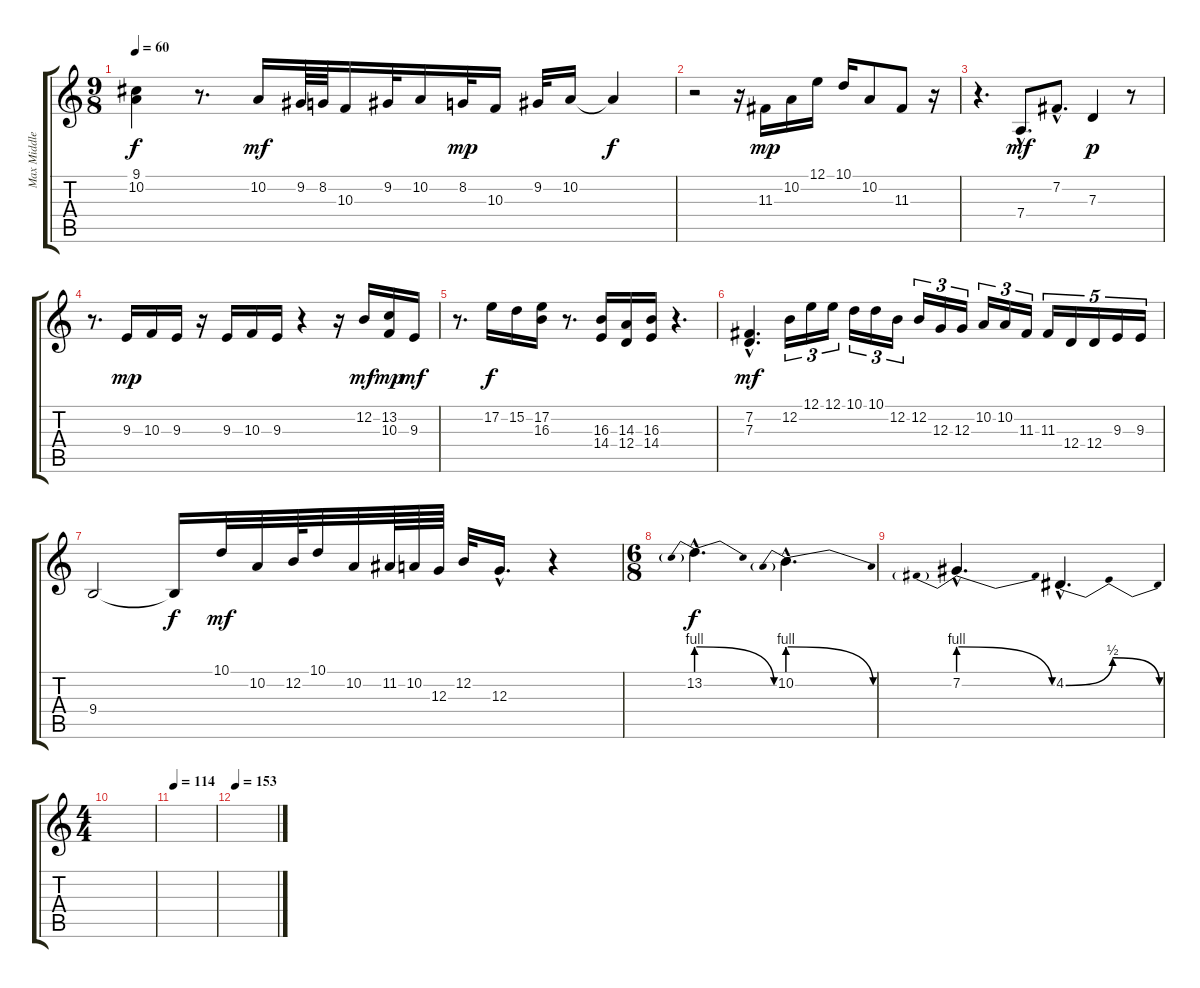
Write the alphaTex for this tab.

\track ("Max Middleton" "Max Middle") {instrument lead8bassandlead}
\staff {score tabs}
\tuning (E4 B3 G3 D3 A2 E2) {hide}
\ts (9 8)
\tempo 60
\clef g2
\ks c
(9.1 10.2).4{dy f} r.8{d} 10.2.16{dy mf} 9.2.64 8.2.64 10.3.16 9.2.32 10.2.16 8.2.32{dy mp} 10.3.16 9.2.32 10.2.16 10.2{t}.4{dy f} |
r.2 r.16 11.3.16{dy mp} 10.2.16 12.1.16 10.1.16 10.2.8 11.3.8 r.16 |
r.4{d} 7.4{hac}.8{d dy mf} 7.2{hac}.8{d} 7.3.4{dy p} r.8 |
r.8{d} 9.3.16{dy mp} 10.3.16 9.3.16 r.16 9.3.16 10.3.16 9.3.16 r.4 r.16 12.2.16{dy mf} (13.2 10.3).16{dy mp} 9.3.16{dy mf} |
r.8{d} 17.2.16{dy f} 15.2.16 (17.2 16.3).16 r.8{d} (16.3 14.4).16 (14.3 12.4).16 (16.3 14.4).16 r.4{d} |
(7.2{hac} 7.3{hac}).4{d dy mf} 12.2.16{tu (3 2)} 12.1.16{tu (3 2)} 12.1.16{tu (3 2)} 10.1.16{tu (3 2)} 10.1.16{tu (3 2)} 12.2.16{tu (3 2)} 12.2.16{tu (3 2)} 12.3.16{tu (3 2)} 12.3.16{tu (3 2)} 10.2.16{tu (3 2)} 10.2.16{tu (3 2)} 11.3.16{tu (3 2)} 11.3.16{tu (5 4)} 12.4.16{tu (5 4)} 12.4.16{tu (5 4)} 9.3.16{tu (5 4)} 9.3.16{tu (5 4)} |
9.4.2 9.4{t}.16{dy f} 10.1.32{dy mf} 10.2.32 12.2.64 10.1.32 10.2.32 11.2.64 10.2.64 12.3.64 12.2.32 12.3{hac}.16{d} r.4 |
\ts (6 8)
13.2{be (prebendrelease 0 4 60 0) hac}.4{d dy f} 10.2{be (prebendrelease 0 4 60 0) hac}.4{d} |
7.2{be (prebendrelease 0 4 60 0) hac}.4{d} 4.2{be (bendrelease 0 0 5 2 35 2 60 0) hac}.4{d} |
\ts (4 4)
|
\tempo 114
|
\tempo 153
